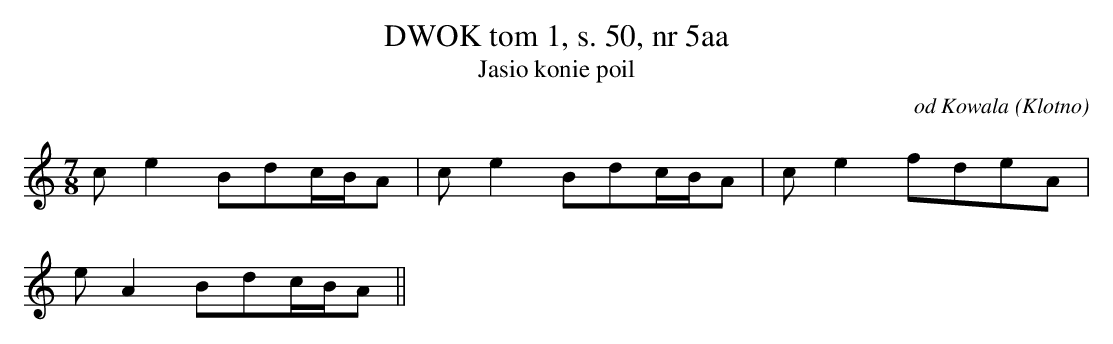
X:1
T: DWOK tom 1, s. 50, nr 5aa
T: Jasio konie poil
O: od Kowala (Klotno)
M: 7/8
L: 1/16
K: C
c2e4B2d2cBA2 | c2e4B2d2cBA2 | c2e4f2d2e2A2 |
e2A4B2d2cBA2||
